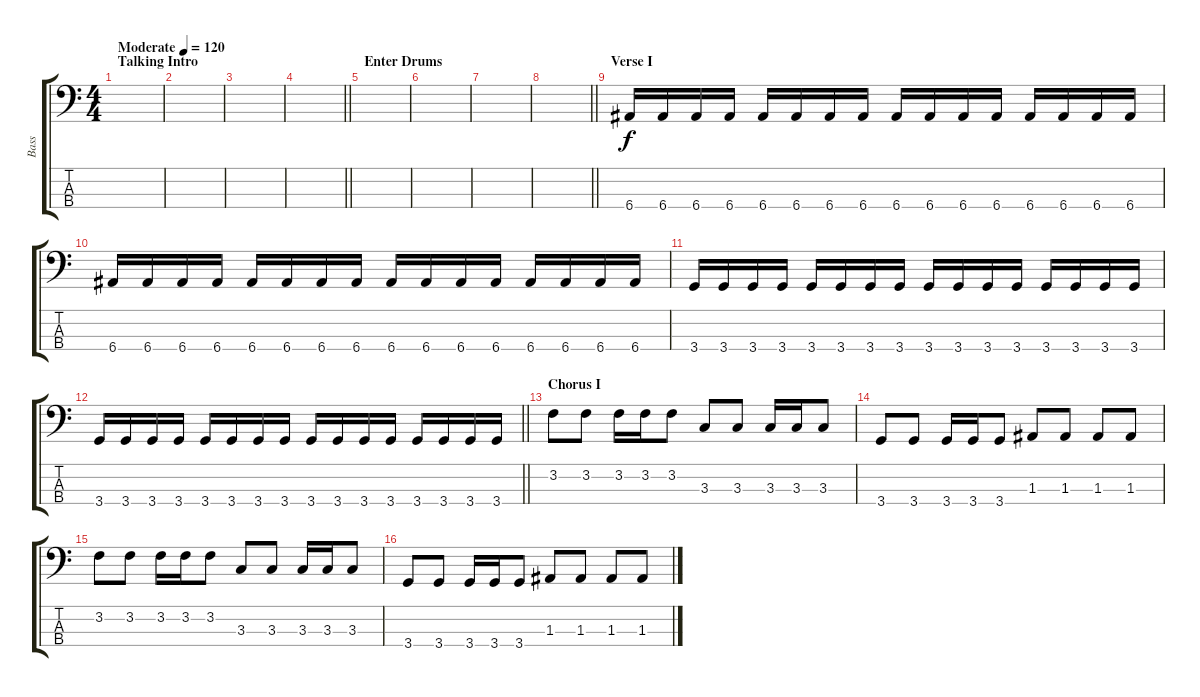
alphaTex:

\track ("Bass" "Bass") {instrument electricbassfinger}
\staff {score tabs}
\tuning (G2 D2 A1 E1) {hide}
\ts (4 4)
\section ("" "Talking Intro")
\tempo (120 "Moderate")
\clef f4
\ks c
|
|
|
\barLineRight lightlight
|
\section ("" "Enter Drums")
|
|
|
\barLineRight lightlight
|
\section ("" "Verse I")
6.4.16 6.4.16 6.4.16 6.4.16 6.4.16 6.4.16 6.4.16 6.4.16 6.4.16 6.4.16 6.4.16 6.4.16 6.4.16 6.4.16 6.4.16 6.4.16 |
6.4.16 6.4.16 6.4.16 6.4.16 6.4.16 6.4.16 6.4.16 6.4.16 6.4.16 6.4.16 6.4.16 6.4.16 6.4.16 6.4.16 6.4.16 6.4.16 |
3.4.16 3.4.16 3.4.16 3.4.16 3.4.16 3.4.16 3.4.16 3.4.16 3.4.16 3.4.16 3.4.16 3.4.16 3.4.16 3.4.16 3.4.16 3.4.16 |
\barLineRight lightlight
3.4.16 3.4.16 3.4.16 3.4.16 3.4.16 3.4.16 3.4.16 3.4.16 3.4.16 3.4.16 3.4.16 3.4.16 3.4.16 3.4.16 3.4.16 3.4.16 |
\section ("" "Chorus I")
3.2.8 3.2.8 3.2.16 3.2.16 3.2.8 3.3.8 3.3.8 3.3.16 3.3.16 3.3.8 |
3.4.8 3.4.8 3.4.16 3.4.16 3.4.8 1.3.8 1.3.8 1.3.8 1.3.8 |
3.2.8 3.2.8 3.2.16 3.2.16 3.2.8 3.3.8 3.3.8 3.3.16 3.3.16 3.3.8 |
3.4.8 3.4.8 3.4.16 3.4.16 3.4.8 1.3.8 1.3.8 1.3.8 1.3.8
